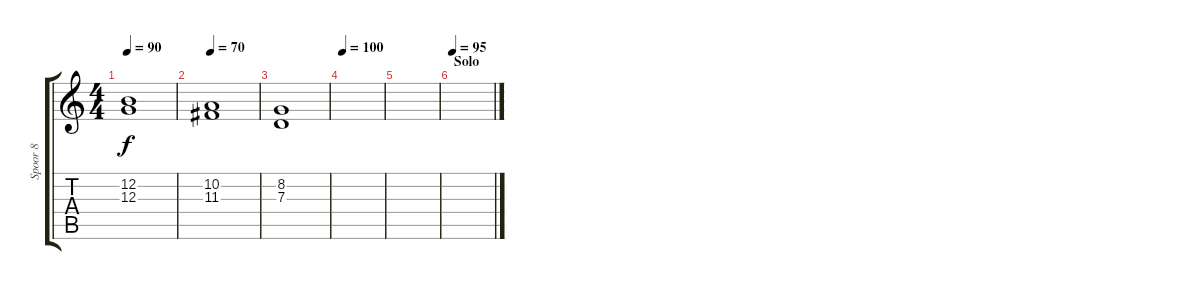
\track ("Spoor 8" "Spoor 8") {instrument choiraahs}
\staff {score tabs}
\tuning (E4 B3 G3 D3 A2 E2) {hide}
\ts (4 4)
\tempo 90
\clef g2
\ks c
(12.2 12.3).1{dy f} |
\tempo 70
(10.2 11.3).1 |
(8.2 7.3).1 |
\tempo 100
|
|
\section ("" "Solo")
\tempo 95
